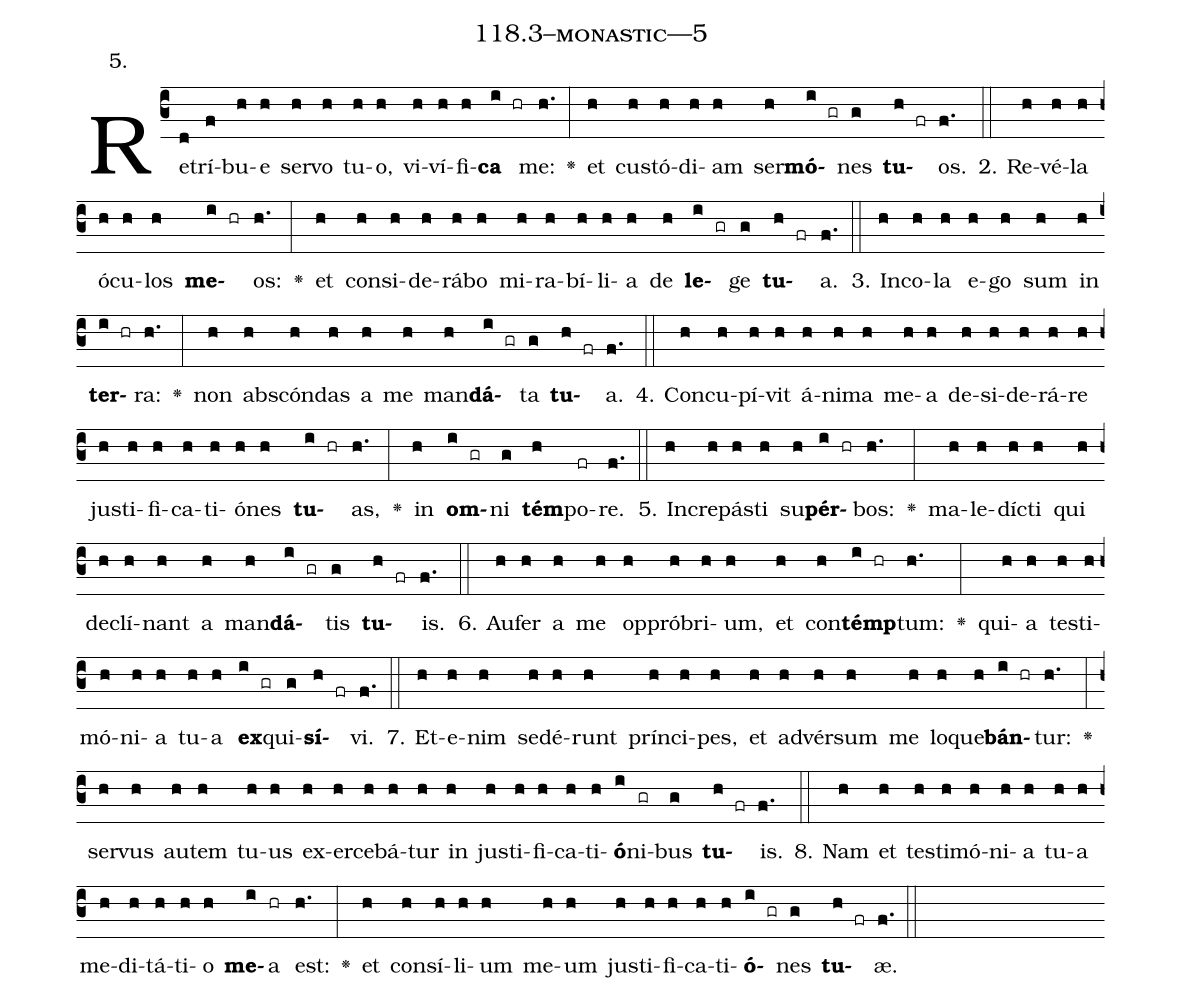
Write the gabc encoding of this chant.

name: 118.3--monastic---5;
annotation: 5.;
%%
(c3)Re(d)trí(f)bu(h)e(h) ser(h)vo(h) tu(h)o,(h) vi(h)ví(h)fi(h)<b>ca</b>(i hr) me:(h.) <v>\greheightstar</v>(:) et(h) cus(h)tó(h)di(h)am(h) ser(h)<b>mó</b>(i gr)nes(g) <b>tu</b>(h fr)os.(f.) (::)
2. Re(h)vé(h)la(h) ó(h)cu(h)los(h) <b>me</b>(i hr)os:(h.) <v>\greheightstar</v>(:) et(h) con(h)si(h)de(h)rá(h)bo(h) mi(h)ra(h)bí(h)li(h)a(h) de(h) <b>le</b>(i gr)ge(g) <b>tu</b>(h fr)a.(f.) (::)
3. In(h)co(h)la(h) e(h)go(h) sum(h) in(h) <b>ter</b>(i hr)ra:(h.) <v>\greheightstar</v>(:) non(h) abs(h)cón(h)das(h) a(h) me(h) man(h)<b>dá</b>(i gr)ta(g) <b>tu</b>(h fr)a.(f.) (::)
4. Con(h)cu(h)pí(h)vit(h) á(h)ni(h)ma(h) me(h)a(h) de(h)si(h)de(h)rá(h)re(h) jus(h)ti(h)fi(h)ca(h)ti(h)ó(h)nes(h) <b>tu</b>(i hr)as,(h.) <v>\greheightstar</v>(:) in(h) <b>om</b>(i gr)ni(g) <b>tém</b>(h)po(fr)re.(f.) (::)
5. In(h)cre(h)pás(h)ti(h) su(h)<b>pér</b>(i hr)bos:(h.) <v>\greheightstar</v>(:) ma(h)le(h)díc(h)ti(h) qui(h) de(h)clí(h)nant(h) a(h) man(h)<b>dá</b>(i gr)tis(g) <b>tu</b>(h fr)is.(f.) (::)
6. Au(h)fer(h) a(h) me(h) op(h)pró(h)bri(h)um,(h) et(h) con(h)<b>témp</b>(i hr)tum:(h.) <v>\greheightstar</v>(:) qui(h)a(h) tes(h)ti(h)mó(h)ni(h)a(h) tu(h)a(h) <b>ex</b>(i gr)qui(g)<b>sí</b>(h fr)vi.(f.) (::)
7. Et(h)e(h)nim(h) se(h)dé(h)runt(h) prín(h)ci(h)pes,(h) et(h) ad(h)vér(h)sum(h) me(h) lo(h)que(h)<b>bán</b>(i hr)tur:(h.) <v>\greheightstar</v>(:) ser(h)vus(h) au(h)tem(h) tu(h)us(h) ex(h)er(h)ce(h)bá(h)tur(h) in(h) jus(h)ti(h)fi(h)ca(h)ti(h)<b>ó</b>(i)ni(gr)bus(g) <b>tu</b>(h fr)is.(f.) (::)
8. Nam(h) et(h) tes(h)ti(h)mó(h)ni(h)a(h) tu(h)a(h) me(h)di(h)tá(h)ti(h)o(h) <b>me</b>(i)a(hr) est:(h.) <v>\greheightstar</v>(:) et(h) con(h)sí(h)li(h)um(h) me(h)um(h) jus(h)ti(h)fi(h)ca(h)ti(h)<b>ó</b>(i gr)nes(g) <b>tu</b>(h fr)æ.(f.) (::)
